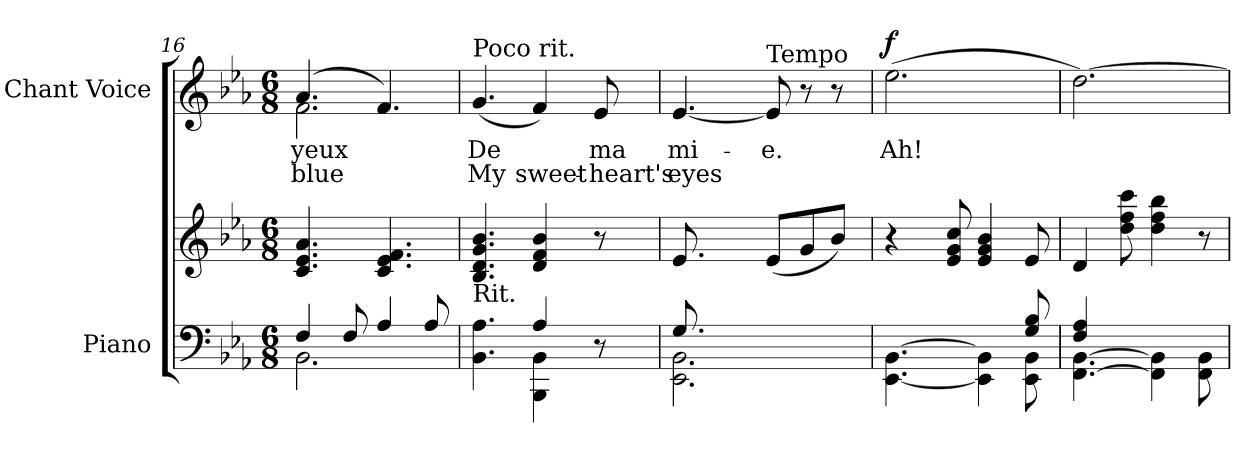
**kern	**kern	**kern	**text	**text	**dynam
*part2	*part2	*part1	*part1	*part1	*part1
*staff3	*staff2	*staff1	*staff1	*staff1	*staff1
*I"Piano	*	*I"Chant Voice	*	*	*
*I'Pno	*	*	*	*	*
!!LO:LB:g=z
*clefF4	*clefG2	*clefG2	*	*	*
*k[b-e-a-]	*k[b-e-a-]	*k[b-e-a-]	*	*	*
*M6/8	*M6/8	*M6/8	*	*	*
=16	=16	=16	=16	=16	=16
*^	*	*	*	*	*
!	!	!	!	!LO:LY:b	!LO:LY:b	!
*	*	*	*^	*	*	*
4F/	2.BB-\	4.c/ 4.e-/ 4.a-/	(>4.a-/	2.f\	yeux	blue	.
8F/	.	.	.	.	.	.	.
4A-/	.	4.c/ 4.e-/ 4.f/	4.f/)	.	.	.	.
8A-/	.	.	.	.	.	.	.
*	*	*	*v	*v	*	*	*
=17	=17	=17	=17	=17	=17	=17
*	*	*	*MM134	*	*	*
!	!	!	!LO:TX:a:t=Poco rit.	!	!	!
!	!	!LO:TX:b:t=Rit.	!	!	!	!
!	!	!	!	!LO:LY:b	!LO:LY:b	!
4.BB-\ 4.A-\	4.ryy	4.B-/ 4.d/ 4.g/ 4.b-/	(<4.g/	De	My	.
!	!	!	!	!	!LO:LY:b	!
4BBB-\ 4BB-\	4A-/	4d/ 4f/ 4b-/	4f/)	.	sweet-	.
!	!	!	!	!LO:LY:b	!LO:LY:b	!
8r	8ryy	8r	8e-/	ma	-heart's	.
=18	=18	=18	=18	=18	=18	=18
*	*^	*^	*	*	*	*
!	!	!	!	!	!	!LO:LY:b	!LO:LY:b	!
8.G/	8.ryy	2.EE-\ 2.BB-\	8.ryy	8.e-/L	[4.e-/	mi-	eyes	.
2ryy	16G/K	.	16ryy	2ryy	.	.	.	.
.	8B-/J	.	8ryy	.	.	.	.	.
*	*	*	*	*	*MM144	*	*	*
!	!	!	!	!	!LO:TX:a:t=Tempo	!	!	!
!	!	!	!	!	!	!LO:LY:b	!	!
.	4.ryy	.	(<8e-/L	.	8e-/]	-e.	.	.
.	.	.	8g/	.	8r	.	.	.
.	.	.	8b-/J)	.	8r	.	.	.
16ryy	.	.	.	16ryy	.	.	.	.
*	*v	*v	*	*	*	*	*	*
=19	=19	=19	=19	=19	=19	=19	=19
!	!	!	!	!	!LO:LY:b	!	!LO:DY:a
*	*	*v	*v	*	*	*	*
[4.EE-\ [4.BB-\	8ryy	4r	(>2.ee-\	Ah!	.	f
*v	*v	*	*	*	*	*
.	8e-/ 8g/ 8cc/	.	.	.	.
4EE-\] 4BB-\]	4e-/ 4g/ 4b-/	.	.	.	.
*^	*	*	*	*	*
8EE-\ 8BB-\	8G/ 8B-/	8e-/	.	.	.	.
=20	=20	=20	=20	=20	=20	=20
[4.FF\ [4.BB-\	4F/ 4A-/	4d/	[2.dd\)	.	.	.
.	2ryy	8dd\ 8ff\ 8ccc\	.	.	.	.
4FF\] 4BB-\]	.	4dd\ 4ff\ 4bb-\	.	.	.	.
8FF\ 8BB-\	.	8r	.	.	.	.
*v	*v	*	*	*	*	*
=	=	=	=	=	=
*-	*-	*-	*-	*-	*-
